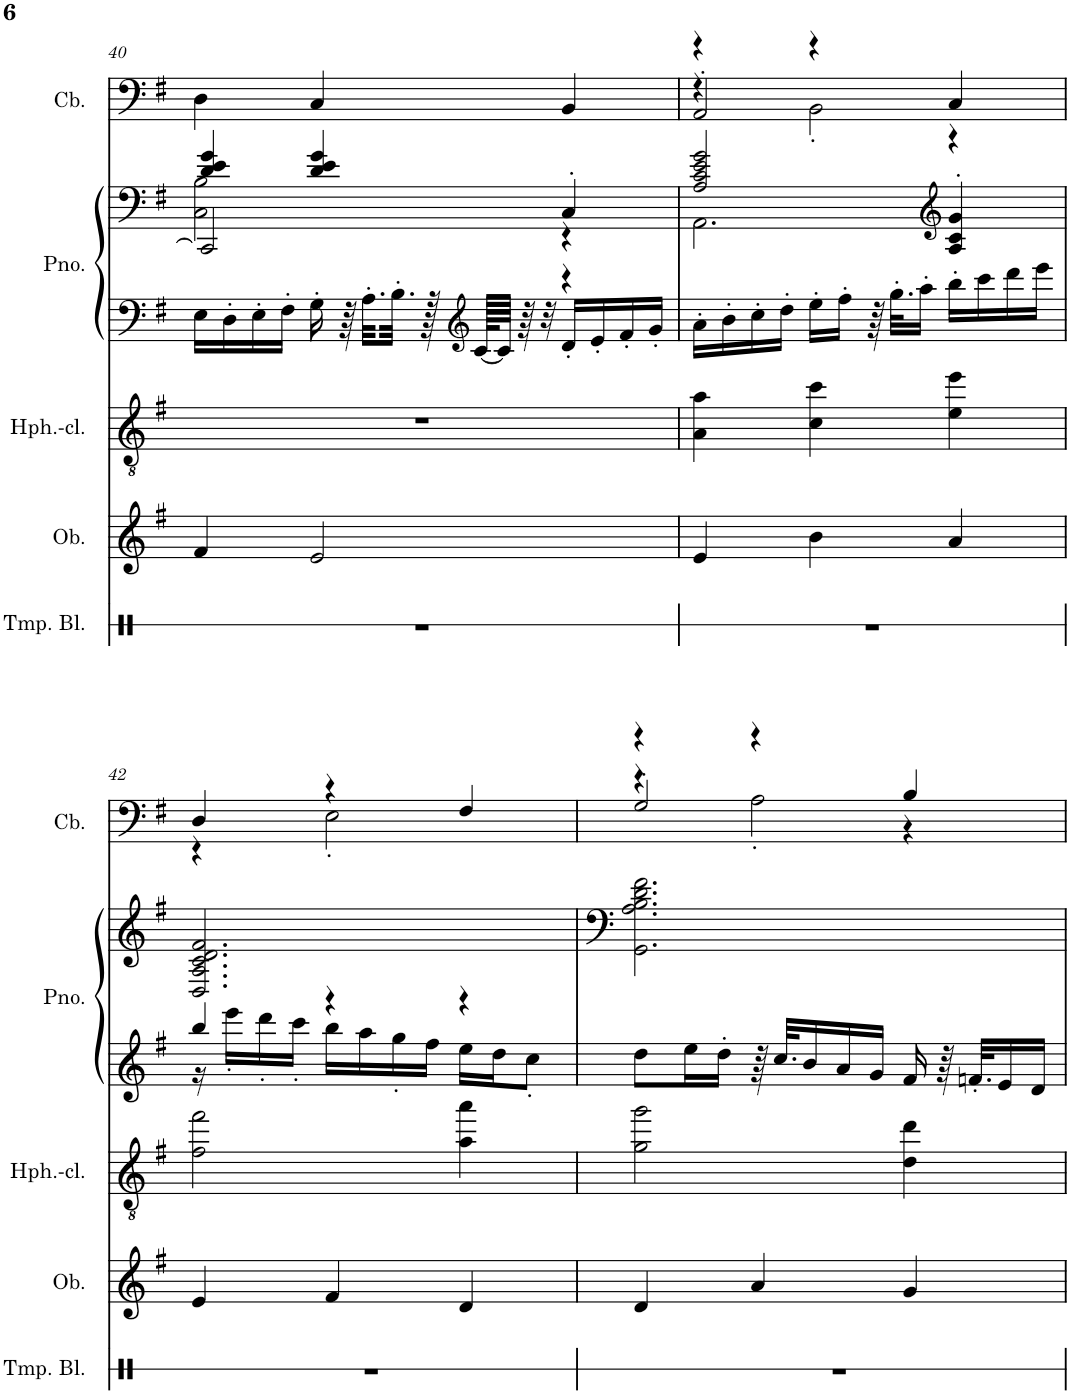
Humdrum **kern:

**kern	**kern	**kern	**kern	**kern	**kern
*part5	*part4	*part3	*part2	*part2	*part1
*staff6	*staff5	*staff4	*staff3	*staff2	*staff1
*I"Temple Blocks, count	*I"Oboe, melody	*I"Heckelphone-clarinet, brass section	*I"Piano, comp piano	*	*I"Contrabass, bass
*I'Tmp. Bl.	*I'Ob.	*I'Hph.-cl.	*I'Pno.	*	*I'Cb.
!!LO:PB:g=z
*clefX	*clefG2	*clefGv2	*clefF4	*clefG2	*clefF4
*	*	*	*	*	*Trd7c12
*k[]	*k[f#]	*k[f#]	*k[f#]	*k[f#]	*k[f#]
*M3/4	*M3/4	*M3/4	*M3/4	*M3/4	*M3/4
=40	=40	=40	=40	=40	=40
*	*	*	*	*^	*
*	*	*	*	*	*^	*
2.r	4f#/	2.r	16E\LL	4d/ 4e/ 4g/	2C\ 2B\	2CC/]	4D\
.	.	.	16D'\	.	.	.	.
.	.	.	16E'\	.	.	.	.
.	.	.	16F#'\JJ	.	.	.	.
.	2e/	.	16G'\	4d/ 4e/ 4g/	.	.	4C/
.	.	.	64r	.	.	.	.
.	.	.	32.A'\LLL	.	.	.	.
.	.	.	32.B'\JJJ	.	.	.	.
.	.	.	128r	.	.	.	.
*	*	*	*clefG2	*	*	*	*
.	.	.	[128c/KLLLL	.	.	.	.
.	.	.	64c/JJJJ]	.	.	.	.
.	.	.	64r	.	.	.	.
.	.	.	32r	.	.	.	.
.	.	.	16d'/LL	4C'/	4r	4r	4BB/
.	.	.	16e'/	.	.	.	.
.	.	.	16f#'/	.	.	.	.
.	.	.	16g'/JJ	.	.	.	.
*	*	*	*	*	*v	*v	*
=41	=41	=41	=41	=41	=41	=41
*	*	*	*	*	*	*^
*	*	*	*	*	*	*	*^
2.r	4e/	4A\ 4a\	16a'\LL	2A/ 2c/ 2e/ 2g/	2.AA\	4r	4r	2AA'/
.	.	.	16b'\	.	.	.	.	.
.	.	.	16cc'\	.	.	.	.	.
.	.	.	16dd'\JJ	.	.	.	.	.
.	4b\	4c\ 4cc\	16ee'\LL	.	.	4r	2BB'\	.
.	.	.	16ff#'\JJ	.	.	.	.	.
.	.	.	64r	.	.	.	.	.
.	.	.	32.gg'\KLL	.	.	.	.	.
.	.	.	16aa'\JJ	.	.	.	.	.
*	*	*	*	*clefG2	*	*	*	*
.	4a/	4e\ 4ee\	16bb'\LL	4A/' 4c/' 4g/'	.	4C/	.	4r
.	.	.	16ccc\	.	.	.	.	.
.	.	.	16ddd\	.	.	.	.	.
.	.	.	16eee\JJ	.	.	.	.	.
*	*	*	*	*v	*v	*	*	*
*	*	*	*	*	*	*v	*v
!!LO:LB:g=z
=42	=42	=42	=42	=42	=42	=42
*	*	*	*^	*	*	*
2.r	4e/	2f#\ 2ff#\	4bb/	16r	2.D/ 2.A/ 2.c/ 2.d/ 2.f#/	4D/	4r
.	.	.	.	16eee'\LL	.	.	.
.	.	.	.	16ddd'\	.	.	.
.	.	.	.	16ccc'\JJ	.	.	.
.	4f#/	.	4r	16bb\LL	.	4r	2E'\
.	.	.	.	16aa\	.	.	.
.	.	.	.	16gg'\	.	.	.
.	.	.	.	16ff#\JJ	.	.	.
.	4d/	4a\ 4aa\	4r	16ee\LL	.	4F#/	.
.	.	.	.	16dd\J	.	.	.
.	.	.	.	8cc'\J	.	.	.
*	*	*	*v	*v	*	*	*
=43	=43	=43	=43	=43	=43	=43
*	*	*	*	*	*	*^
2.r	4d/	2g\ 2gg\	8dd\L	2.GG\ 2.A\ 2.B\ 2.d\ 2.f#\	4r	4r	2G'/
.	.	.	16ee\L	.	.	.	.
.	.	.	16dd'\JJ	.	.	.	.
.	4a/	.	64r	.	4r	2A'\	.
.	.	.	32.cc/KLL	.	.	.	.
.	.	.	16b/	.	.	.	.
.	.	.	16a/	.	.	.	.
.	.	.	16g/JJ	.	.	.	.
.	4g/	4d\ 4dd\	16f#/	.	4B/	.	4r
.	.	.	64r	.	.	.	.
.	.	.	32.fn'/KLL	.	.	.	.
.	.	.	16e/	.	.	.	.
.	.	.	16d/JJ	.	.	.	.
*	*	*	*	*	*v	*v	*v
=	=	=	=	=	=
*-	*-	*-	*-	*-	*-
